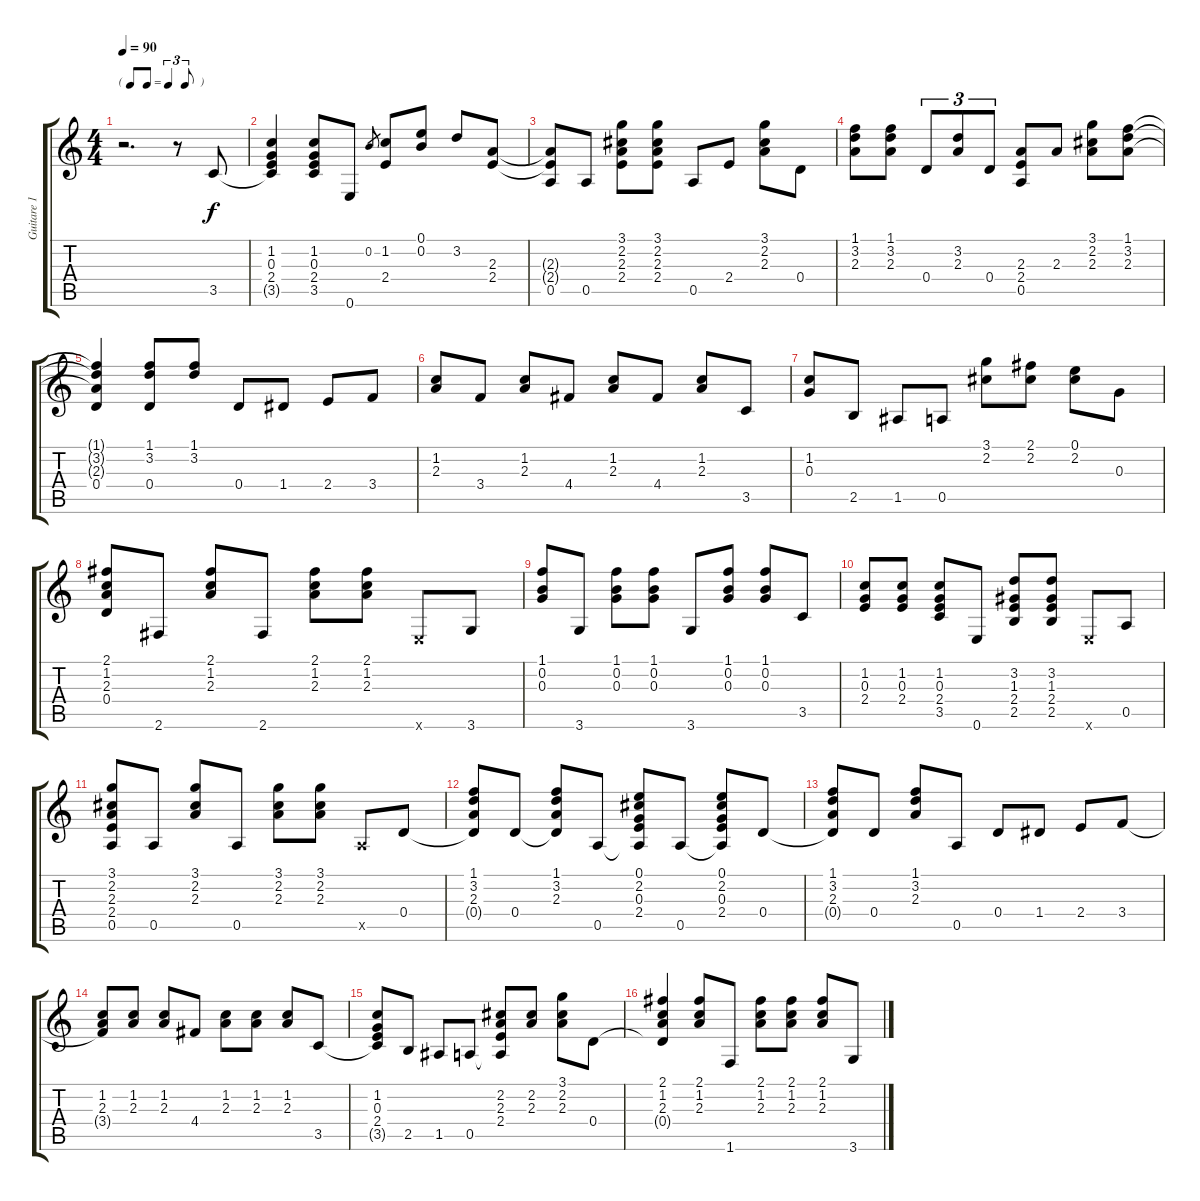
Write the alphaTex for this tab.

\track ("Guitare 1" "Guitare 1") {instrument acousticguitarsteel}
\staff {score tabs}
\tuning (E4 B3 G3 D3 A2 E2) {hide}
\ts (4 4)
\tf triplet8th
\tempo 90
\clef g2
\ks c
r.2{d dy f instrument acousticguitarsteel} r.8 3.5.8 |
(1.2 0.3 2.4 3.5{t}).4 (1.2 0.3 2.4 3.5).8 0.6.8 0.2.8{gr} (1.2 2.4).8 (0.1 0.2).8 3.2.8 (2.3 2.4).8 |
(2.3{t} 2.4{t} 0.5).8 0.5.8 (3.1 2.2 2.3 2.4).8 (3.1 2.2 2.3 2.4).8 0.5.8 2.4.8 (3.1 2.2 2.3).8 0.4.8 |
(1.1 3.2 2.3).8 (1.1 3.2 2.3).8 0.4.8{tu (3 2)} (3.2 2.3).8{tu (3 2)} 0.4.8{tu (3 2)} (2.3 2.4 0.5).8 2.3.8 (3.1 2.2 2.3).8 (1.1 3.2 2.3).8 |
(1.1{t} 3.2{t} 2.3{t} 0.4).4 (1.1 3.2 0.4).8 (1.1 3.2).8 0.4.8 1.4.8 2.4.8 3.4.8 |
(1.2 2.3).8 3.4.8 (1.2 2.3).8 4.4.8 (1.2 2.3).8 4.4.8 (1.2 2.3).8 3.5.8 |
(1.2 0.3).8 2.5.8 1.5.8 0.5.8 (3.1 2.2).8 (2.1 2.2).8 (0.1 2.2).8 0.3.8 |
(2.1 1.2 2.3 0.4).8 2.6.8 (2.1 1.2 2.3).8 2.6.8 (2.1 1.2 2.3).8 (2.1 1.2 2.3).8 0.6{x}.8 3.6.8 |
(1.1 0.2 0.3).8 3.6.8 (1.1 0.2 0.3).8 (1.1 0.2 0.3).8 3.6.8 (1.1 0.2 0.3).8 (1.1 0.2 0.3).8 3.5.8 |
(1.2 0.3 2.4).8 (1.2 0.3 2.4).8 (1.2 0.3 2.4 3.5).8 0.6.8 (3.2 1.3 2.4 2.5).8 (3.2 1.3 2.4 2.5).8 0.6{x}.8 0.5.8 |
(3.1 2.2 2.3 2.4 0.5).8 0.5.8 (3.1 2.2 2.3).8 0.5.8 (3.1 2.2 2.3).8 (3.1 2.2 2.3).8 0.5{x}.8 0.4.8 |
(1.1 3.2 2.3 0.4{t}).8 0.4.8 (1.1 3.2 2.3 0.4{t}).8 0.5.8 (0.1 2.2 0.3 2.4 0.5{t}).8 0.5.8 (0.1 2.2 0.3 2.4 0.5{t}).8 0.4.8 |
(1.1 3.2 2.3 0.4{t}).8 0.4.8 (1.1 3.2 2.3).8 0.5.8 0.4.8 1.4.8 2.4.8 3.4.8 |
(1.2 2.3 3.4{t}).8 (1.2 2.3).8 (1.2 2.3).8 4.4.8 (1.2 2.3).8 (1.2 2.3).8 (1.2 2.3).8 3.5.8 |
(1.2 0.3 2.4 3.5{t}).8 2.5.8 1.5.8 0.5.8 (2.2 2.3 2.4 0.5{t}).8 (2.2 2.3).8 (3.1 2.2 2.3).8 0.4.8 |
(2.1 1.2 2.3 0.4{t}).4 (2.1 1.2 2.3).8 1.6.8 (2.1 1.2 2.3).8 (2.1 1.2 2.3).8 (2.1 1.2 2.3).8 3.6.8
